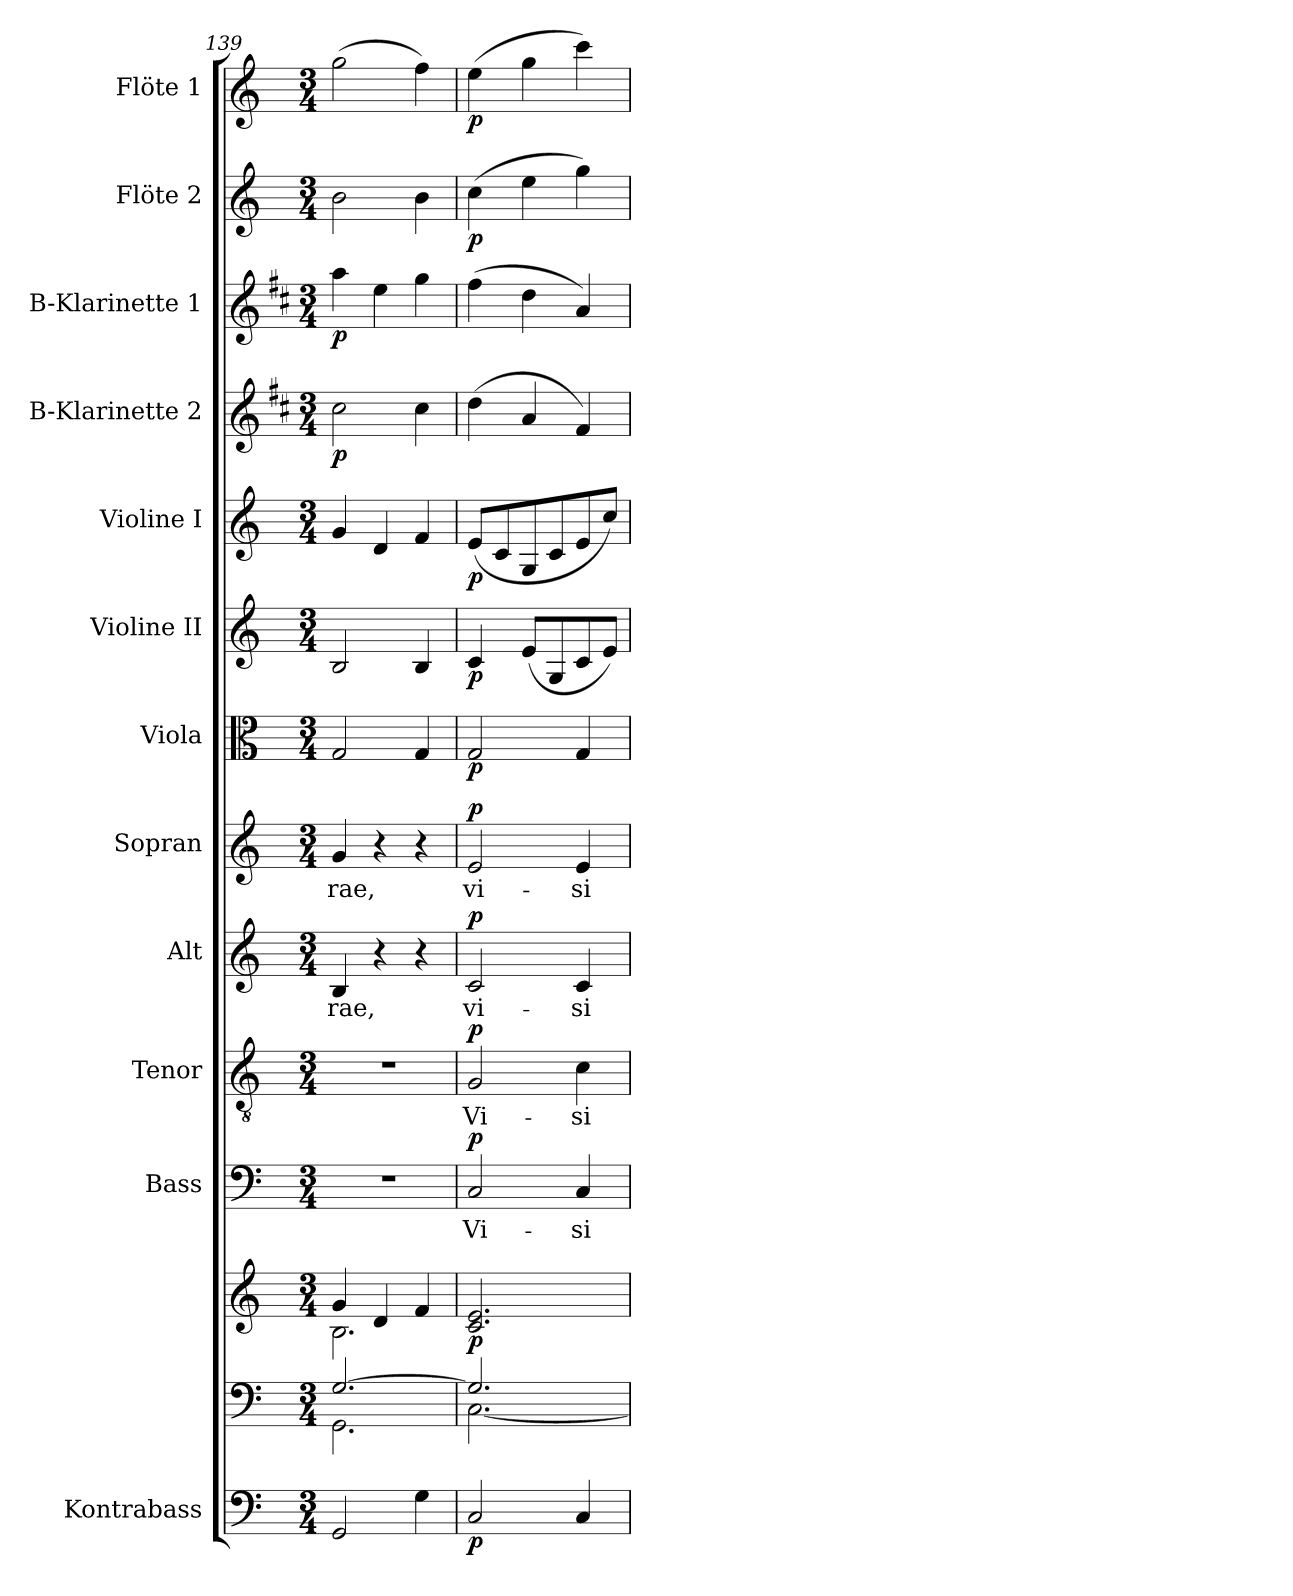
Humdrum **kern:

**kern	**dynam	**kern	**kern	**dynam	**kern	**text	**dynam	**kern	**text	**dynam	**kern	**text	**dynam	**kern	**text	**dynam	**kern	**dynam	**kern	**dynam	**kern	**dynam	**kern	**dynam	**kern	**dynam	**kern	**dynam	**kern	**dynam
*part13	*part13	*part12	*part12	*part12	*part11	*part11	*part11	*part10	*part10	*part10	*part9	*part9	*part9	*part8	*part8	*part8	*part7	*part7	*part6	*part6	*part5	*part5	*part4	*part4	*part3	*part3	*part2	*part2	*part1	*part1
*staff14	*staff14	*staff13	*staff12	*staff12/13	*staff11	*staff11	*staff11	*staff10	*staff10	*staff10	*staff9	*staff9	*staff9	*staff8	*staff8	*staff8	*staff7	*staff7	*staff6	*staff6	*staff5	*staff5	*staff4	*staff4	*staff3	*staff3	*staff2	*staff2	*staff1	*staff1
*I"Kontrabass	*	*	*	*	*I"Bass	*	*	*I"Tenor	*	*	*I"Alt	*	*	*I"Sopran	*	*	*I"Viola	*	*I"Violine II	*	*I"Violine I	*	*I"B-Klarinette 2	*	*I"B-Klarinette 1	*	*I"Flöte 2	*	*I"Flöte 1	*
*I'Kb.	*	*	*	*	*I'B.	*	*	*I'T.	*	*	*I'A.	*	*	*I'S.	*	*	*I'Vla.	*	*I'Vl. II	*	*I'Vl. I	*	*I'B Kl. 2	*	*I'B Kl. 1	*	*I'Fl. 2	*	*I'Fl. 1	*
!!LO:PB:g=z
*clefF4	*	*clefF4	*clefG2	*	*clefF4	*	*	*clefGv2	*	*	*clefG2	*	*	*clefG2	*	*	*clefC3	*	*clefG2	*	*clefG2	*	*clefG2	*	*clefG2	*	*clefG2	*	*clefG2	*
*ITrd7c12	*	*	*	*	*	*	*	*	*	*	*	*	*	*	*	*	*	*	*	*	*	*	*ITrd1c2	*	*ITrd1c2	*	*	*	*	*
*k[]	*	*k[]	*k[]	*	*k[]	*	*	*k[]	*	*	*k[]	*	*	*k[]	*	*	*k[]	*	*k[]	*	*k[]	*	*k[]	*	*k[]	*	*k[]	*	*k[]	*
*C:	*	*C:	*C:	*	*C:	*	*	*C:	*	*	*C:	*	*	*C:	*	*	*C:	*	*C:	*	*C:	*	*C:	*	*C:	*	*C:	*	*C:	*
*M3/4	*	*M3/4	*M3/4	*	*M3/4	*	*	*M3/4	*	*	*M3/4	*	*	*M3/4	*	*	*M3/4	*	*M3/4	*	*M3/4	*	*M3/4	*	*M3/4	*	*M3/4	*	*M3/4	*
=139	=139	=139	=139	=139	=139	=139	=139	=139	=139	=139	=139	=139	=139	=139	=139	=139	=139	=139	=139	=139	=139	=139	=139	=139	=139	=139	=139	=139	=139	=139
*	*	*^	*^	*	*	*	*	*	*	*	*	*	*	*	*	*	*	*	*	*	*	*	*	*	*	*	*	*	*	*
!	!	!	!	!	!	!	!	!	!	!	!	!	!	!LO:LY:b	!	!	!LO:LY:b	!	!	!	!	!	!	!	!	!LO:DY:b	!	!LO:DY:b	!	!	!	!
2GGG/	.	[>2.G/	2.GG\	4g/	2.B\	.	2.r	.	.	2.r	.	.	4B/	-rae,	.	4g/	-rae,	.	2G/	.	2B/	.	4g/	.	2b\	p	4gg\	p	2b\	.	(>2gg\	.
.	.	.	.	4d/	.	.	.	.	.	.	.	.	4r	.	.	4r	.	.	.	.	.	.	4d/	.	.	.	4dd\	.	.	.	.	.
4GG\	.	.	.	4f/	.	.	.	.	.	.	.	.	4r	.	.	4r	.	.	4G/	.	4B/	.	4f/	.	4b\	.	4ff\	.	4b\	.	4ff\)	.
*	*	*	*	*v	*v	*	*	*	*	*	*	*	*	*	*	*	*	*	*	*	*	*	*	*	*	*	*	*	*	*	*	*
=140	=140	=140	=140	=140	=140	=140	=140	=140	=140	=140	=140	=140	=140	=140	=140	=140	=140	=140	=140	=140	=140	=140	=140	=140	=140	=140	=140	=140	=140	=140	=140
!	!LO:DY:b	!	!	!	!LO:DY:b	!	!LO:LY:b	!LO:DY:a	!	!LO:LY:b	!LO:DY:a	!	!LO:LY:b	!LO:DY:a	!	!LO:LY:b	!LO:DY:a	!	!LO:DY:b	!	!LO:DY:b	!	!LO:DY:b	!	!	!	!	!	!LO:DY:b	!	!LO:DY:b
2CC/	p	2.G/]	[<2.C\	2.c/ 2.e/	p	2C/	Vi-	p	2G/	Vi-	p	2c/	vi-	p	2e/	vi-	p	2G/	p	4c/	p	(<8e/L	p	(>4cc\	.	(>4ee\	.	(>4cc\	p	(>4ee\	p
.	.	.	.	.	.	.	.	.	.	.	.	.	.	.	.	.	.	.	.	.	.	8c/	.	.	.	.	.	.	.	.	.
.	.	.	.	.	.	.	.	.	.	.	.	.	.	.	.	.	.	.	.	(<8e/L	.	8G/	.	4g/	.	4cc\	.	4ee\	.	4gg\	.
.	.	.	.	.	.	.	.	.	.	.	.	.	.	.	.	.	.	.	.	8G/	.	8c/	.	.	.	.	.	.	.	.	.
!	!	!	!	!	!	!	!LO:LY:b	!	!	!LO:LY:b	!	!	!LO:LY:b	!	!	!LO:LY:b	!	!	!	!	!	!	!	!	!	!	!	!	!	!	!
4CC/	.	.	.	.	.	4C/	-si-	.	4c\	-si-	.	4c/	-si-	.	4e/	-si-	.	4G/	.	8c/	.	8e/	.	4e/)	.	4g/)	.	4gg\)	.	4ccc\)	.
.	.	.	.	.	.	.	.	.	.	.	.	.	.	.	.	.	.	.	.	8e/J)	.	8cc/J)	.	.	.	.	.	.	.	.	.
*	*	*v	*v	*	*	*	*	*	*	*	*	*	*	*	*	*	*	*	*	*	*	*	*	*	*	*	*	*	*	*	*
=	=	=	=	=	=	=	=	=	=	=	=	=	=	=	=	=	=	=	=	=	=	=	=	=	=	=	=	=	=	=
*-	*-	*-	*-	*-	*-	*-	*-	*-	*-	*-	*-	*-	*-	*-	*-	*-	*-	*-	*-	*-	*-	*-	*-	*-	*-	*-	*-	*-	*-	*-
